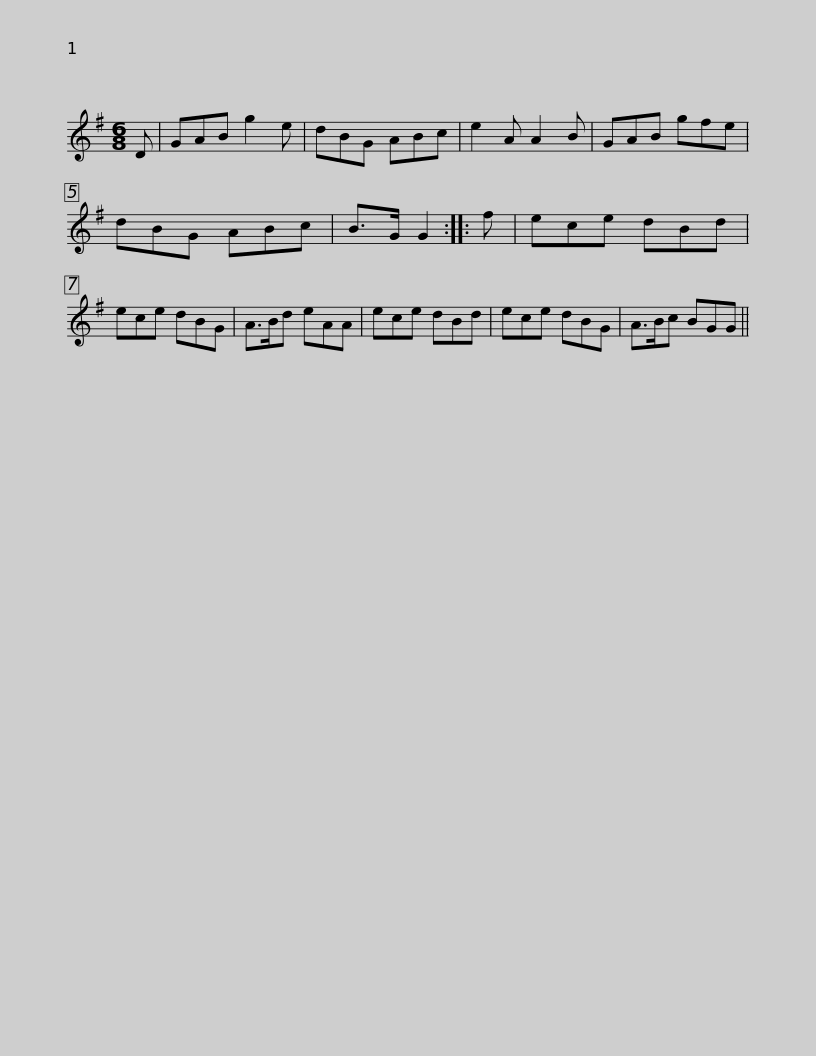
X:1
L:1/8
M:6/8
I:linebreak $
K:G
V:1 treble
V:1
 D | GAB g2 e | dBG ABc | e2 A A2 B | GAB gfe | %5
 dBG ABc | B>G G2 :: f | ece dBd |$ ece dBG | %10
 A>Bd eAA | ece dBd | ece dBG | A>Bc BGG || %14
